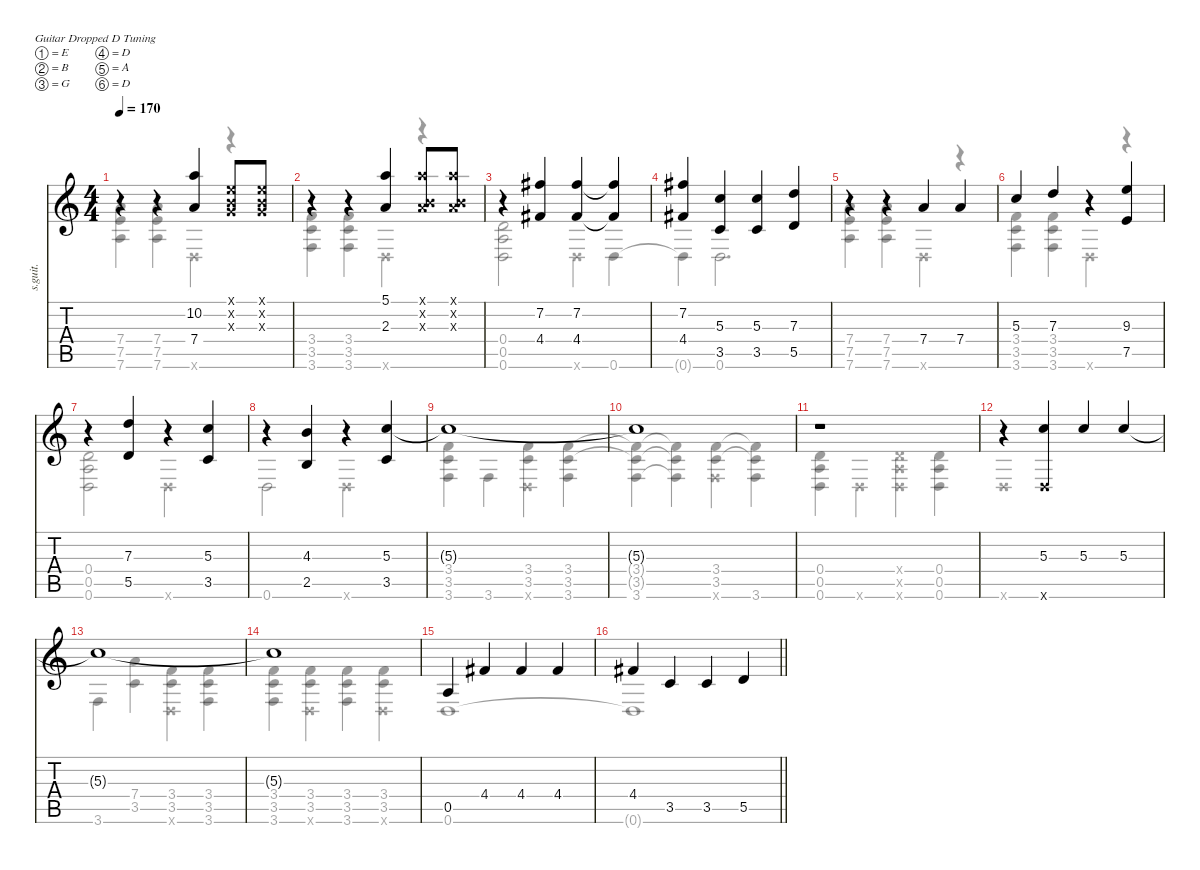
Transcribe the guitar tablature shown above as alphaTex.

\defaultSystemsLayout 4
\hideDynamics
\bracketExtendMode nobrackets
\otherSystemsTrackNameOrientation horizontal
\track ("Track 1" "s.guit.") {instrument acousticguitarsteel}
\staff {score tabs}
\tuning (E4 B3 G3 D3 A2 D2)
\voice
\ts (4 4)
\tempo 170
\clef g2
\scale
1.06074
\ks c
r.4{dy f beam Up} r.4{beam Up} (10.2 7.4).4{beam Up} (0.1{x} 0.2{x} 0.3{x}).8{beam Up} (0.1{x} 0.2{x} 0.3{x}).8{beam Up} |
\scale
0.969632 r.4{beam Up} r.4{beam Up} (5.1 2.3).4{beam Up} (5.1{x} 0.2{x} 2.3{x}).8{beam Up} (5.1{x} 0.2{x} 2.3{x}).8{beam Up} |
\scale
0.969632 r.4{beam Up} (7.2{acc #} 4.4{acc #}).4{beam Up} (7.2{acc #} 4.4{acc #}).4{beam Up} (7.2{t acc #} 4.4{t acc #}).4{beam Up} |
\scale
1.04232 (7.2{acc #} 4.4{acc #}).4{dy mf beam Up} (5.3 3.5).4{dy f beam Up} (5.3 3.5).4{beam Up} (7.3 5.5).4{beam Up} |
\scale
0.978842 r.4{beam Up} r.4{beam Up} 7.4.4{beam Up} 7.4.4{dy mf beam Up} |
\scale
0.978842 5.3.4{beam Up} 7.3.4{beam Up} r.4{beam Up} (9.3 7.5).4{dy f beam Up} |
\scale
1.06074 r.4{beam Up} (7.3 5.5).4{beam Up} r.4{beam Up} (5.3 3.5).4{beam Up} |
\scale
0.969632 r.4{beam Up} (4.3 2.5).4{beam Up} r.4{beam Up} (5.3 3.5).4{beam Up} |
\scale
0.969632 5.3{t}.1{beam Up} |
\scale
1.06074 5.3{t}.1{beam Up} |
\scale
0.969632 r.1{beam Up} |
\scale
0.969632 r.4{beam Up} (5.3 0.6{x}).4{beam Up} 5.3.4{beam Up} 5.3.4{beam Up} |
\scale
1.06074 5.3{t}.1{beam Up} |
\scale
0.969632 5.3{t}.1{beam Up} |
\scale
0.969632 0.5.4{beam Up} 4.4{acc #}.4{beam Up} 4.4{acc #}.4{beam Up} 4.4{acc #}.4{beam Up} |
\scale
1.05379
\barLineRight lightlight
4.4{acc #}.4{beam Up} 3.5.4{beam Up} 3.5.4{beam Up} 5.5.4{beam Up}
\voice
\clef g2
\ottava regular
\simile none
\scale
1.06074
\ks c
(7.4 7.5 7.6).4{dy f beam Down} (7.4 7.5 7.6).4{beam Down} 0.6{x}.4{dy mf beam Down} r.4{beam Down} |
\scale
0.969632 (3.4 3.5 3.6).4{dy f beam Down} (3.4 3.5 3.6).4{beam Down} 0.6{x}.4{dy mf beam Down} r.4{beam Down} |
\scale
0.969632 (0.4 0.5 0.6).2{beam Down} 0.6{x}.4{beam Down} 0.6.4{dy f beam Down} |
\scale
1.04232 0.6{t}.4{beam Down} 0.6.2{d dy mf beam Down} |
\scale
0.978842 (7.4 7.5 7.6).4{dy f beam Down} (7.4 7.5 7.6).4{beam Down} 0.6{x}.4{dy mf beam Down} r.4{beam Down} |
\scale
0.978842 (3.4 3.5 3.6).4{dy f beam Down} (3.4 3.5 3.6).4{beam Down} 0.6{x}.4{dy mf beam Down} r.4{beam Down} |
\scale
1.06074 (0.4 0.5 0.6).2{beam Down} 0.6{x}.2{beam Down} |
\scale
0.969632 0.6.2{beam Down} 0.6{x}.2{beam Down} |
\scale
0.969632 (3.4 3.5 3.6).4{dy f beam Down} 3.6.4{beam Down} (3.4 3.5 0.6{x}).4{beam Down} (3.4 3.5 3.6).4{beam Down} |
\scale
1.06074 (3.4{t} 3.5{t} 3.6).4{beam Down} (3.4{t} 3.5{t} 3.6{t}).4{beam Down} (3.4 3.5 3.6{x}).4{beam Down} (3.4{t} 3.5{t} 3.6).4{beam Down} |
\scale
0.969632 (0.4 0.5 0.6).4{beam Down} 0.6{x}.4{beam Down} (0.4{x} 0.5{x} 0.6{x}).4{beam Down} (0.4 0.5 0.6).4{beam Down} |
\scale
0.969632 0.6{x}.1{beam Down} |
\scale
1.06074 3.6.4{beam Down} (7.4 3.5).4{beam Down} (3.4 3.5 0.6{x}).4{beam Down} (3.4 3.5 3.6).4{beam Down} |
\scale
0.969632 (3.4 3.5 3.6).4{beam Down} (3.4 3.5 0.6{x}).4{beam Down} (3.4 3.5 3.6).4{beam Down} (3.4 3.5 0.6{x}).4{beam Down} |
\scale
0.969632 0.6.1{beam Down} |
\scale
1.05379
\barLineRight lightlight
0.6{t}.1{beam Down}
